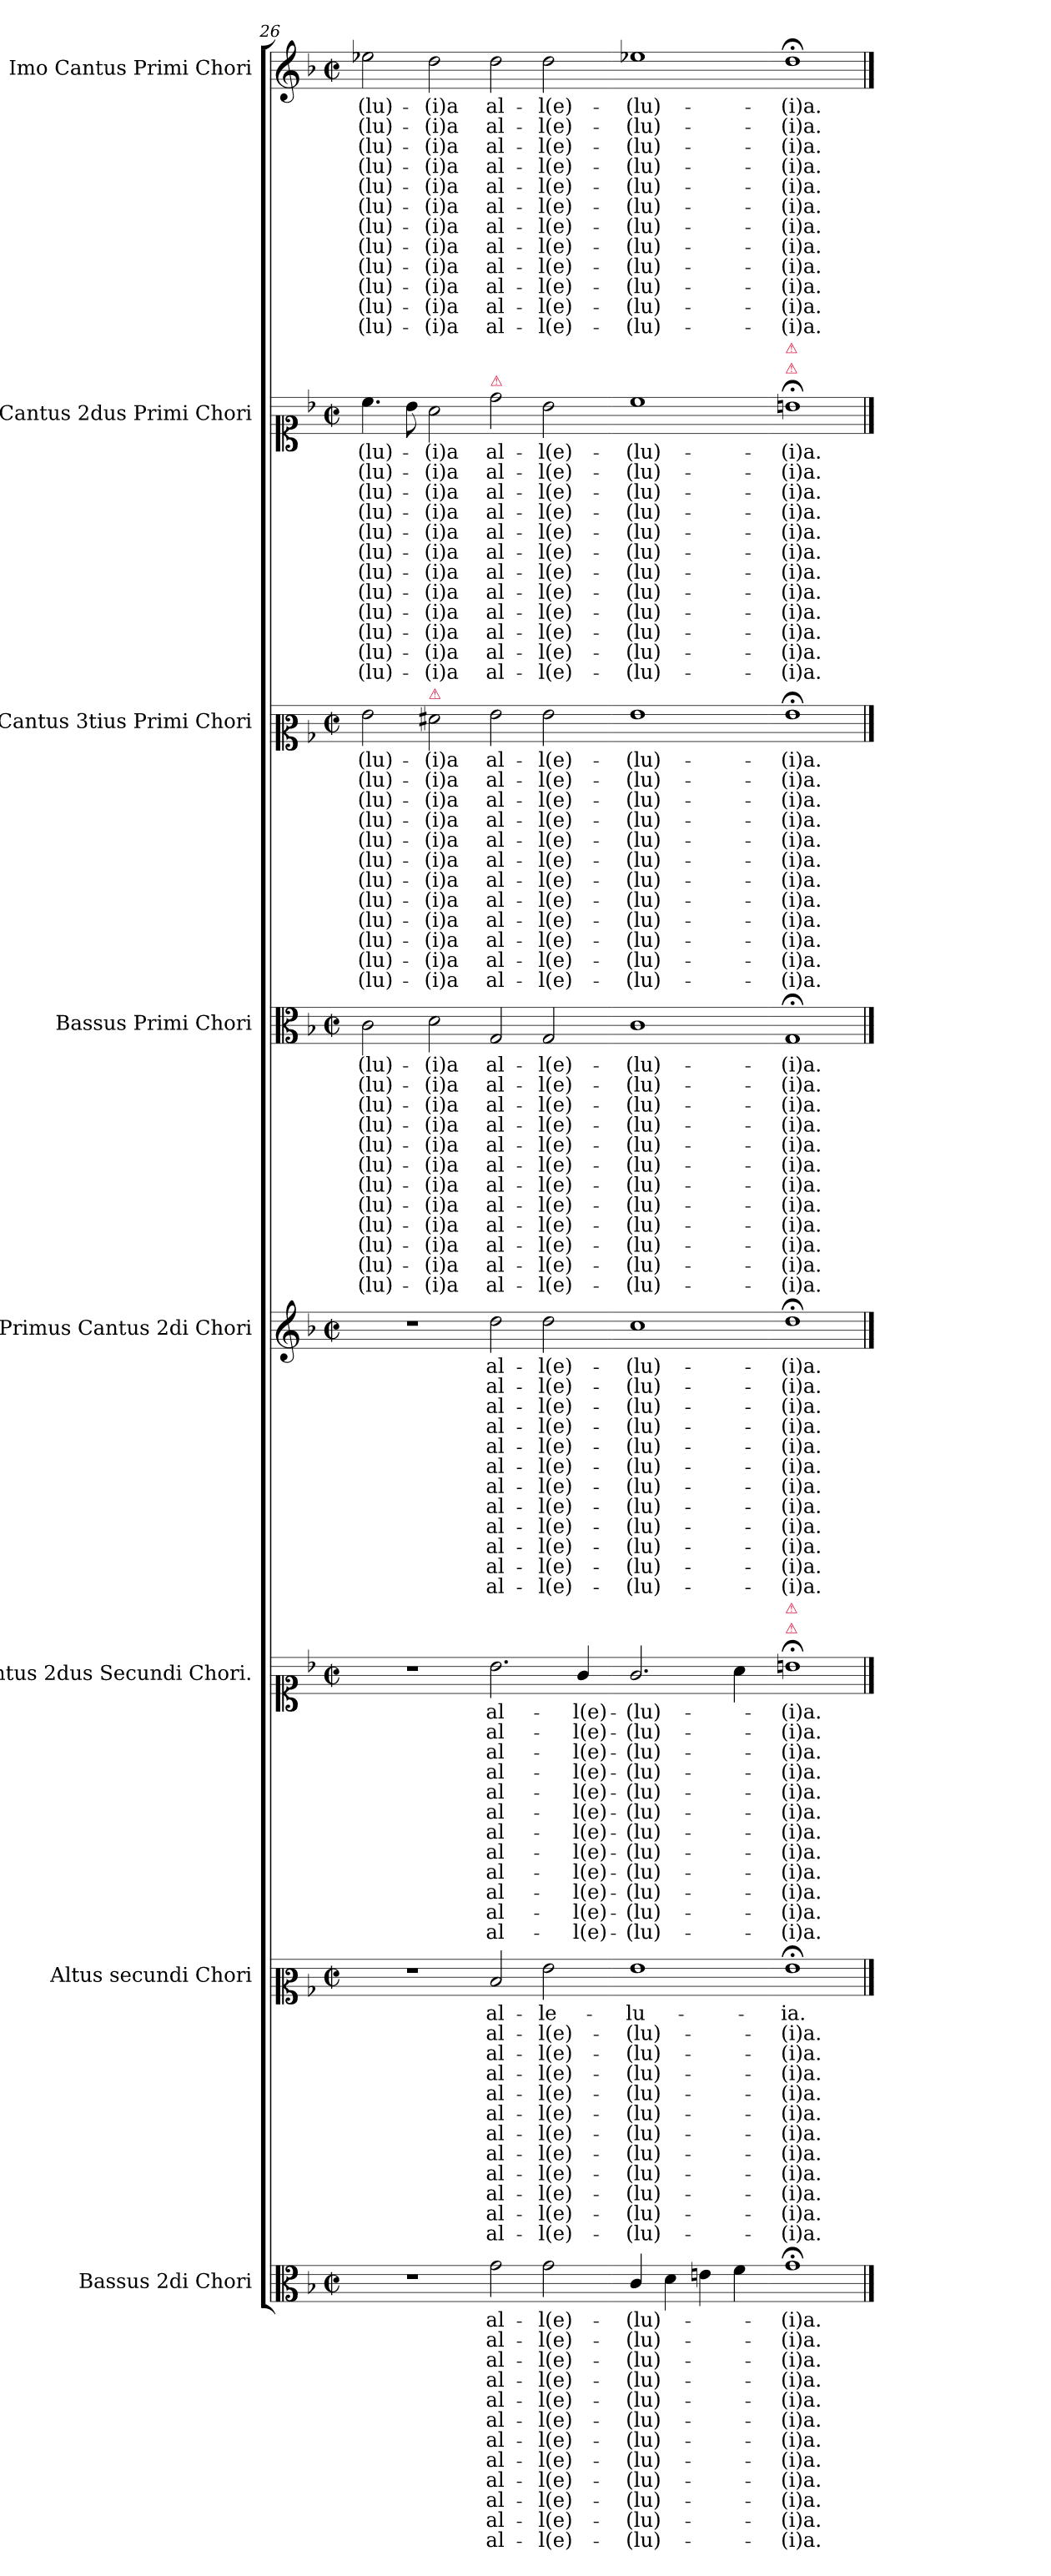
**kern	**text	**text	**text	**text	**text	**text	**text	**text	**text	**text	**text	**text	**kern	**text	**text	**text	**text	**text	**text	**text	**text	**text	**text	**text	**text	**kern	**text	**text	**text	**text	**text	**text	**text	**text	**text	**text	**text	**text	**kern	**text	**text	**text	**text	**text	**text	**text	**text	**text	**text	**text	**text	**kern	**text	**text	**text	**text	**text	**text	**text	**text	**text	**text	**text	**text	**kern	**text	**text	**text	**text	**text	**text	**text	**text	**text	**text	**text	**text	**kern	**text	**text	**text	**text	**text	**text	**text	**text	**text	**text	**text	**text	**kern	**text	**text	**text	**text	**text	**text	**text	**text	**text	**text	**text	**text
*part8	*part8	*part8	*part8	*part8	*part8	*part8	*part8	*part8	*part8	*part8	*part8	*part8	*part7	*part7	*part7	*part7	*part7	*part7	*part7	*part7	*part7	*part7	*part7	*part7	*part7	*part6	*part6	*part6	*part6	*part6	*part6	*part6	*part6	*part6	*part6	*part6	*part6	*part6	*part5	*part5	*part5	*part5	*part5	*part5	*part5	*part5	*part5	*part5	*part5	*part5	*part5	*part4	*part4	*part4	*part4	*part4	*part4	*part4	*part4	*part4	*part4	*part4	*part4	*part4	*part3	*part3	*part3	*part3	*part3	*part3	*part3	*part3	*part3	*part3	*part3	*part3	*part3	*part2	*part2	*part2	*part2	*part2	*part2	*part2	*part2	*part2	*part2	*part2	*part2	*part2	*part1	*part1	*part1	*part1	*part1	*part1	*part1	*part1	*part1	*part1	*part1	*part1	*part1
*staff8	*staff8	*staff8	*staff8	*staff8	*staff8	*staff8	*staff8	*staff8	*staff8	*staff8	*staff8	*staff8	*staff7	*staff7	*staff7	*staff7	*staff7	*staff7	*staff7	*staff7	*staff7	*staff7	*staff7	*staff7	*staff7	*staff6	*staff6	*staff6	*staff6	*staff6	*staff6	*staff6	*staff6	*staff6	*staff6	*staff6	*staff6	*staff6	*staff5	*staff5	*staff5	*staff5	*staff5	*staff5	*staff5	*staff5	*staff5	*staff5	*staff5	*staff5	*staff5	*staff4	*staff4	*staff4	*staff4	*staff4	*staff4	*staff4	*staff4	*staff4	*staff4	*staff4	*staff4	*staff4	*staff3	*staff3	*staff3	*staff3	*staff3	*staff3	*staff3	*staff3	*staff3	*staff3	*staff3	*staff3	*staff3	*staff2	*staff2	*staff2	*staff2	*staff2	*staff2	*staff2	*staff2	*staff2	*staff2	*staff2	*staff2	*staff2	*staff1	*staff1	*staff1	*staff1	*staff1	*staff1	*staff1	*staff1	*staff1	*staff1	*staff1	*staff1	*staff1
*I"Bassus 2di Chori	*	*	*	*	*	*	*	*	*	*	*	*	*I"Altus secundi Chori	*	*	*	*	*	*	*	*	*	*	*	*	*I"Cantus 2dus Secundi Chori.	*	*	*	*	*	*	*	*	*	*	*	*	*I"Primus Cantus 2di Chori	*	*	*	*	*	*	*	*	*	*	*	*	*I"Bassus Primi Chori	*	*	*	*	*	*	*	*	*	*	*	*	*I"Cantus 3tius Primi Chori	*	*	*	*	*	*	*	*	*	*	*	*	*I"Cantus 2dus Primi Chori	*	*	*	*	*	*	*	*	*	*	*	*	*I"Imo Cantus Primi Chori	*	*	*	*	*	*	*	*	*	*	*	*
*I'B.	*	*	*	*	*	*	*	*	*	*	*	*	*I'A.	*	*	*	*	*	*	*	*	*	*	*	*	*I'C. 2	*	*	*	*	*	*	*	*	*	*	*	*	*I'C. 1	*	*	*	*	*	*	*	*	*	*	*	*	*I'B.	*	*	*	*	*	*	*	*	*	*	*	*	*I'C. 3	*	*	*	*	*	*	*	*	*	*	*	*	*I'C. 2	*	*	*	*	*	*	*	*	*	*	*	*	*I'C. 1	*	*	*	*	*	*	*	*	*	*	*	*
*clefC3	*	*	*	*	*	*	*	*	*	*	*	*	*clefC2	*	*	*	*	*	*	*	*	*	*	*	*	*clefC1	*	*	*	*	*	*	*	*	*	*	*	*	*clefG2	*	*	*	*	*	*	*	*	*	*	*	*	*clefC3	*	*	*	*	*	*	*	*	*	*	*	*	*clefC2	*	*	*	*	*	*	*	*	*	*	*	*	*clefC1	*	*	*	*	*	*	*	*	*	*	*	*	*clefG2	*	*	*	*	*	*	*	*	*	*	*	*
*k[b-]	*	*	*	*	*	*	*	*	*	*	*	*	*k[b-]	*	*	*	*	*	*	*	*	*	*	*	*	*k[b-]	*	*	*	*	*	*	*	*	*	*	*	*	*k[b-]	*	*	*	*	*	*	*	*	*	*	*	*	*k[b-]	*	*	*	*	*	*	*	*	*	*	*	*	*k[b-]	*	*	*	*	*	*	*	*	*	*	*	*	*k[b-]	*	*	*	*	*	*	*	*	*	*	*	*	*k[b-]	*	*	*	*	*	*	*	*	*	*	*	*
*M2/2	*	*	*	*	*	*	*	*	*	*	*	*	*M2/2	*	*	*	*	*	*	*	*	*	*	*	*	*M2/2	*	*	*	*	*	*	*	*	*	*	*	*	*M2/2	*	*	*	*	*	*	*	*	*	*	*	*	*M2/2	*	*	*	*	*	*	*	*	*	*	*	*	*M2/2	*	*	*	*	*	*	*	*	*	*	*	*	*M2/2	*	*	*	*	*	*	*	*	*	*	*	*	*M2/2	*	*	*	*	*	*	*	*	*	*	*	*
*met(c|)	*	*	*	*	*	*	*	*	*	*	*	*	*met(c|)	*	*	*	*	*	*	*	*	*	*	*	*	*met(c|)	*	*	*	*	*	*	*	*	*	*	*	*	*met(c|)	*	*	*	*	*	*	*	*	*	*	*	*	*met(c|)	*	*	*	*	*	*	*	*	*	*	*	*	*met(c|)	*	*	*	*	*	*	*	*	*	*	*	*	*met(c|)	*	*	*	*	*	*	*	*	*	*	*	*	*met(c|)	*	*	*	*	*	*	*	*	*	*	*	*
=26	=26	=26	=26	=26	=26	=26	=26	=26	=26	=26	=26	=26	=26	=26	=26	=26	=26	=26	=26	=26	=26	=26	=26	=26	=26	=26	=26	=26	=26	=26	=26	=26	=26	=26	=26	=26	=26	=26	=26	=26	=26	=26	=26	=26	=26	=26	=26	=26	=26	=26	=26	=26	=26	=26	=26	=26	=26	=26	=26	=26	=26	=26	=26	=26	=26	=26	=26	=26	=26	=26	=26	=26	=26	=26	=26	=26	=26	=26	=26	=26	=26	=26	=26	=26	=26	=26	=26	=26	=26	=26	=26	=26	=26	=26	=26	=26	=26	=26	=26	=26	=26	=26	=26
1r	.	.	.	.	.	.	.	.	.	.	.	.	1r	.	.	.	.	.	.	.	.	.	.	.	.	1r	.	.	.	.	.	.	.	.	.	.	.	.	1r	.	.	.	.	.	.	.	.	.	.	.	.	2c\	-(lu)-	-(lu)-	-(lu)-	-(lu)-	-(lu)-	-(lu)-	-(lu)-	-(lu)-	-(lu)-	-(lu)-	-(lu)-	-(lu)-	2g\	-(lu)-	-(lu)-	-(lu)-	-(lu)-	-(lu)-	-(lu)-	-(lu)-	-(lu)-	-(lu)-	-(lu)-	-(lu)-	-(lu)-	4.cc\	-(lu)-	-(lu)-	-(lu)-	-(lu)-	-(lu)-	-(lu)-	-(lu)-	-(lu)-	-(lu)-	-(lu)-	-(lu)-	-(lu)-	2ee-X\	-(lu)-	-(lu)-	-(lu)-	-(lu)-	-(lu)-	-(lu)-	-(lu)-	-(lu)-	-(lu)-	-(lu)-	-(lu)-	-(lu)-
.	.	.	.	.	.	.	.	.	.	.	.	.	.	.	.	.	.	.	.	.	.	.	.	.	.	.	.	.	.	.	.	.	.	.	.	.	.	.	.	.	.	.	.	.	.	.	.	.	.	.	.	.	.	.	.	.	.	.	.	.	.	.	.	.	.	.	.	.	.	.	.	.	.	.	.	.	.	8b-\	.	.	.	.	.	.	.	.	.	.	.	.	.	.	.	.	.	.	.	.	.	.	.	.	.
!	!	!	!	!	!	!	!	!	!	!	!	!	!	!	!	!	!	!	!	!	!	!	!	!	!	!	!	!	!	!	!	!	!	!	!	!	!	!	!	!	!	!	!	!	!	!	!	!	!	!	!	!	!	!	!	!	!	!	!	!	!	!	!	!	!LO:TX:a:color=crimson:t=⚠	!	!	!	!	!	!	!	!	!	!	!	!	!	!	!	!	!	!	!	!	!	!	!	!	!	!	!	!	!	!	!	!	!	!	!	!	!	!
.	.	.	.	.	.	.	.	.	.	.	.	.	.	.	.	.	.	.	.	.	.	.	.	.	.	.	.	.	.	.	.	.	.	.	.	.	.	.	.	.	.	.	.	.	.	.	.	.	.	.	.	2d\	-(i)a	-(i)a	-(i)a	-(i)a	-(i)a	-(i)a	-(i)a	-(i)a	-(i)a	-(i)a	-(i)a	-(i)a	2f#X\	-(i)a	-(i)a	-(i)a	-(i)a	-(i)a	-(i)a	-(i)a	-(i)a	-(i)a	-(i)a	-(i)a	-(i)a	2a\	-(i)a	-(i)a	-(i)a	-(i)a	-(i)a	-(i)a	-(i)a	-(i)a	-(i)a	-(i)a	-(i)a	-(i)a	2dd\	-(i)a	-(i)a	-(i)a	-(i)a	-(i)a	-(i)a	-(i)a	-(i)a	-(i)a	-(i)a	-(i)a	-(i)a
=27-	=27-	=27-	=27-	=27-	=27-	=27-	=27-	=27-	=27-	=27-	=27-	=27-	=27-	=27-	=27-	=27-	=27-	=27-	=27-	=27-	=27-	=27-	=27-	=27-	=27-	=27-	=27-	=27-	=27-	=27-	=27-	=27-	=27-	=27-	=27-	=27-	=27-	=27-	=27-	=27-	=27-	=27-	=27-	=27-	=27-	=27-	=27-	=27-	=27-	=27-	=27-	=27-	=27-	=27-	=27-	=27-	=27-	=27-	=27-	=27-	=27-	=27-	=27-	=27-	=27-	=27-	=27-	=27-	=27-	=27-	=27-	=27-	=27-	=27-	=27-	=27-	=27-	=27-	=27-	=27-	=27-	=27-	=27-	=27-	=27-	=27-	=27-	=27-	=27-	=27-	=27-	=27-	=27-	=27-	=27-	=27-	=27-	=27-	=27-	=27-	=27-	=27-	=27-
!	!	!	!	!	!	!	!	!	!	!	!	!	!	!	!	!	!	!	!	!	!	!	!	!	!	!	!	!	!	!	!	!	!	!	!	!	!	!	!	!	!	!	!	!	!	!	!	!	!	!	!	!	!	!	!	!	!	!	!	!	!	!	!	!	!	!	!	!	!	!	!	!	!	!	!	!	!	!LO:TX:a:color=crimson:t=⚠	!	!	!	!	!	!	!	!	!	!	!	!	!	!	!	!	!	!	!	!	!	!	!	!	!
2g\	al-	al-	al-	al-	al-	al-	al-	al-	al-	al-	al-	al-	2d/	al-	al-	al-	al-	al-	al-	al-	al-	al-	al-	al-	al-	2.b-\	al-	al-	al-	al-	al-	al-	al-	al-	al-	al-	al-	al-	2dd\	al-	al-	al-	al-	al-	al-	al-	al-	al-	al-	al-	al-	2G/	al-	al-	al-	al-	al-	al-	al-	al-	al-	al-	al-	al-	2g\	al-	al-	al-	al-	al-	al-	al-	al-	al-	al-	al-	al-	2dd\	al-	al-	al-	al-	al-	al-	al-	al-	al-	al-	al-	al-	2dd\	al-	al-	al-	al-	al-	al-	al-	al-	al-	al-	al-	al-
2g\	-l(e)-	-l(e)-	-l(e)-	-l(e)-	-l(e)-	-l(e)-	-l(e)-	-l(e)-	-l(e)-	-l(e)-	-l(e)-	-l(e)-	2g\	-le-	-l(e)-	-l(e)-	-l(e)-	-l(e)-	-l(e)-	-l(e)-	-l(e)-	-l(e)-	-l(e)-	-l(e)-	-l(e)-	.	.	.	.	.	.	.	.	.	.	.	.	.	2dd\	-l(e)-	-l(e)-	-l(e)-	-l(e)-	-l(e)-	-l(e)-	-l(e)-	-l(e)-	-l(e)-	-l(e)-	-l(e)-	-l(e)-	2G/	-l(e)-	-l(e)-	-l(e)-	-l(e)-	-l(e)-	-l(e)-	-l(e)-	-l(e)-	-l(e)-	-l(e)-	-l(e)-	-l(e)-	2g\	-l(e)-	-l(e)-	-l(e)-	-l(e)-	-l(e)-	-l(e)-	-l(e)-	-l(e)-	-l(e)-	-l(e)-	-l(e)-	-l(e)-	2b-\	-l(e)-	-l(e)-	-l(e)-	-l(e)-	-l(e)-	-l(e)-	-l(e)-	-l(e)-	-l(e)-	-l(e)-	-l(e)-	-l(e)-	2dd\	-l(e)-	-l(e)-	-l(e)-	-l(e)-	-l(e)-	-l(e)-	-l(e)-	-l(e)-	-l(e)-	-l(e)-	-l(e)-	-l(e)-
.	.	.	.	.	.	.	.	.	.	.	.	.	.	.	.	.	.	.	.	.	.	.	.	.	.	4g/	-l(e)-	-l(e)-	-l(e)-	-l(e)-	-l(e)-	-l(e)-	-l(e)-	-l(e)-	-l(e)-	-l(e)-	-l(e)-	-l(e)-	.	.	.	.	.	.	.	.	.	.	.	.	.	.	.	.	.	.	.	.	.	.	.	.	.	.	.	.	.	.	.	.	.	.	.	.	.	.	.	.	.	.	.	.	.	.	.	.	.	.	.	.	.	.	.	.	.	.	.	.	.	.	.	.	.
=28-	=28-	=28-	=28-	=28-	=28-	=28-	=28-	=28-	=28-	=28-	=28-	=28-	=28-	=28-	=28-	=28-	=28-	=28-	=28-	=28-	=28-	=28-	=28-	=28-	=28-	=28-	=28-	=28-	=28-	=28-	=28-	=28-	=28-	=28-	=28-	=28-	=28-	=28-	=28-	=28-	=28-	=28-	=28-	=28-	=28-	=28-	=28-	=28-	=28-	=28-	=28-	=28-	=28-	=28-	=28-	=28-	=28-	=28-	=28-	=28-	=28-	=28-	=28-	=28-	=28-	=28-	=28-	=28-	=28-	=28-	=28-	=28-	=28-	=28-	=28-	=28-	=28-	=28-	=28-	=28-	=28-	=28-	=28-	=28-	=28-	=28-	=28-	=28-	=28-	=28-	=28-	=28-	=28-	=28-	=28-	=28-	=28-	=28-	=28-	=28-	=28-	=28-	=28-
4c/	-(lu)-	-(lu)-	-(lu)-	-(lu)-	-(lu)-	-(lu)-	-(lu)-	-(lu)-	-(lu)-	-(lu)-	-(lu)-	-(lu)-	1g	-lu-	-(lu)-	-(lu)-	-(lu)-	-(lu)-	-(lu)-	-(lu)-	-(lu)-	-(lu)-	-(lu)-	-(lu)-	-(lu)-	2.g/	-(lu)-	-(lu)-	-(lu)-	-(lu)-	-(lu)-	-(lu)-	-(lu)-	-(lu)-	-(lu)-	-(lu)-	-(lu)-	-(lu)-	1cc	-(lu)-	-(lu)-	-(lu)-	-(lu)-	-(lu)-	-(lu)-	-(lu)-	-(lu)-	-(lu)-	-(lu)-	-(lu)-	-(lu)-	1c	-(lu)-	-(lu)-	-(lu)-	-(lu)-	-(lu)-	-(lu)-	-(lu)-	-(lu)-	-(lu)-	-(lu)-	-(lu)-	-(lu)-	1g	-(lu)-	-(lu)-	-(lu)-	-(lu)-	-(lu)-	-(lu)-	-(lu)-	-(lu)-	-(lu)-	-(lu)-	-(lu)-	-(lu)-	1cc	-(lu)-	-(lu)-	-(lu)-	-(lu)-	-(lu)-	-(lu)-	-(lu)-	-(lu)-	-(lu)-	-(lu)-	-(lu)-	-(lu)-	1ee-X	-(lu)-	-(lu)-	-(lu)-	-(lu)-	-(lu)-	-(lu)-	-(lu)-	-(lu)-	-(lu)-	-(lu)-	-(lu)-	-(lu)-
4d\	.	.	.	.	.	.	.	.	.	.	.	.	.	.	.	.	.	.	.	.	.	.	.	.	.	.	.	.	.	.	.	.	.	.	.	.	.	.	.	.	.	.	.	.	.	.	.	.	.	.	.	.	.	.	.	.	.	.	.	.	.	.	.	.	.	.	.	.	.	.	.	.	.	.	.	.	.	.	.	.	.	.	.	.	.	.	.	.	.	.	.	.	.	.	.	.	.	.	.	.	.	.	.
4en\	.	.	.	.	.	.	.	.	.	.	.	.	.	.	.	.	.	.	.	.	.	.	.	.	.	.	.	.	.	.	.	.	.	.	.	.	.	.	.	.	.	.	.	.	.	.	.	.	.	.	.	.	.	.	.	.	.	.	.	.	.	.	.	.	.	.	.	.	.	.	.	.	.	.	.	.	.	.	.	.	.	.	.	.	.	.	.	.	.	.	.	.	.	.	.	.	.	.	.	.	.	.	.
4f\	.	.	.	.	.	.	.	.	.	.	.	.	.	.	.	.	.	.	.	.	.	.	.	.	.	4a\	.	.	.	.	.	.	.	.	.	.	.	.	.	.	.	.	.	.	.	.	.	.	.	.	.	.	.	.	.	.	.	.	.	.	.	.	.	.	.	.	.	.	.	.	.	.	.	.	.	.	.	.	.	.	.	.	.	.	.	.	.	.	.	.	.	.	.	.	.	.	.	.	.	.	.	.	.
=29-	=29-	=29-	=29-	=29-	=29-	=29-	=29-	=29-	=29-	=29-	=29-	=29-	=29-	=29-	=29-	=29-	=29-	=29-	=29-	=29-	=29-	=29-	=29-	=29-	=29-	=29-	=29-	=29-	=29-	=29-	=29-	=29-	=29-	=29-	=29-	=29-	=29-	=29-	=29-	=29-	=29-	=29-	=29-	=29-	=29-	=29-	=29-	=29-	=29-	=29-	=29-	=29-	=29-	=29-	=29-	=29-	=29-	=29-	=29-	=29-	=29-	=29-	=29-	=29-	=29-	=29-	=29-	=29-	=29-	=29-	=29-	=29-	=29-	=29-	=29-	=29-	=29-	=29-	=29-	=29-	=29-	=29-	=29-	=29-	=29-	=29-	=29-	=29-	=29-	=29-	=29-	=29-	=29-	=29-	=29-	=29-	=29-	=29-	=29-	=29-	=29-	=29-	=29-
!	!	!	!	!	!	!	!	!	!	!	!	!	!	!	!	!	!	!	!	!	!	!	!	!	!	!	!	!	!	!	!	!	!	!	!	!	!	!	!	!	!	!	!	!	!	!	!	!	!	!	!	!	!	!	!	!	!	!	!	!	!	!	!	!	!	!	!	!	!	!	!	!	!	!	!	!	!	!LO:TX:a:color=crimson:t=⚠	!	!	!	!	!	!	!	!	!	!	!	!	!	!	!	!	!	!	!	!	!	!	!	!	!
!	!	!	!	!	!	!	!	!	!	!	!	!	!	!	!	!	!	!	!	!	!	!	!	!	!	!	!	!	!	!	!	!	!	!	!	!	!	!	!	!	!	!	!	!	!	!	!	!	!	!	!	!	!	!	!	!	!	!	!	!	!	!	!	!	!	!	!	!	!	!	!	!	!	!	!	!	!	!LO:TX:a:color=crimson:t=⚠	!	!	!	!	!	!	!	!	!	!	!	!	!	!	!	!	!	!	!	!	!	!	!	!	!
!	!	!	!	!	!	!	!	!	!	!	!	!	!	!	!	!	!	!	!	!	!	!	!	!	!	!LO:TX:a:color=crimson:t=⚠	!	!	!	!	!	!	!	!	!	!	!	!	!	!	!	!	!	!	!	!	!	!	!	!	!	!	!	!	!	!	!	!	!	!	!	!	!	!	!	!	!	!	!	!	!	!	!	!	!	!	!	!	!	!	!	!	!	!	!	!	!	!	!	!	!	!	!	!	!	!	!	!	!	!	!	!	!
!	!	!	!	!	!	!	!	!	!	!	!	!	!	!	!	!	!	!	!	!	!	!	!	!	!	!LO:TX:a:color=crimson:t=⚠	!	!	!	!	!	!	!	!	!	!	!	!	!	!	!	!	!	!	!	!	!	!	!	!	!	!	!	!	!	!	!	!	!	!	!	!	!	!	!	!	!	!	!	!	!	!	!	!	!	!	!	!	!	!	!	!	!	!	!	!	!	!	!	!	!	!	!	!	!	!	!	!	!	!	!	!	!
1g;<	-(i)a.	-(i)a.	-(i)a.	-(i)a.	-(i)a.	-(i)a.	-(i)a.	-(i)a.	-(i)a.	-(i)a.	-(i)a.	-(i)a.	1g;<	-ia.	-(i)a.	-(i)a.	-(i)a.	-(i)a.	-(i)a.	-(i)a.	-(i)a.	-(i)a.	-(i)a.	-(i)a.	-(i)a.	1bn;<	-(i)a.	-(i)a.	-(i)a.	-(i)a.	-(i)a.	-(i)a.	-(i)a.	-(i)a.	-(i)a.	-(i)a.	-(i)a.	-(i)a.	1dd;<	-(i)a.	-(i)a.	-(i)a.	-(i)a.	-(i)a.	-(i)a.	-(i)a.	-(i)a.	-(i)a.	-(i)a.	-(i)a.	-(i)a.	1G;<	-(i)a.	-(i)a.	-(i)a.	-(i)a.	-(i)a.	-(i)a.	-(i)a.	-(i)a.	-(i)a.	-(i)a.	-(i)a.	-(i)a.	1g;<;	-(i)a.	-(i)a.	-(i)a.	-(i)a.	-(i)a.	-(i)a.	-(i)a.	-(i)a.	-(i)a.	-(i)a.	-(i)a.	-(i)a.	1bn;<	-(i)a.	-(i)a.	-(i)a.	-(i)a.	-(i)a.	-(i)a.	-(i)a.	-(i)a.	-(i)a.	-(i)a.	-(i)a.	-(i)a.	1dd;<	-(i)a.	-(i)a.	-(i)a.	-(i)a.	-(i)a.	-(i)a.	-(i)a.	-(i)a.	-(i)a.	-(i)a.	-(i)a.	-(i)a.
==	==	==	==	==	==	==	==	==	==	==	==	==	==	==	==	==	==	==	==	==	==	==	==	==	==	==	==	==	==	==	==	==	==	==	==	==	==	==	==	==	==	==	==	==	==	==	==	==	==	==	==	==	==	==	==	==	==	==	==	==	==	==	==	==	==	==	==	==	==	==	==	==	==	==	==	==	==	==	==	==	==	==	==	==	==	==	==	==	==	==	==	==	==	==	==	==	==	==	==	==	==	==	==
*-	*-	*-	*-	*-	*-	*-	*-	*-	*-	*-	*-	*-	*-	*-	*-	*-	*-	*-	*-	*-	*-	*-	*-	*-	*-	*-	*-	*-	*-	*-	*-	*-	*-	*-	*-	*-	*-	*-	*-	*-	*-	*-	*-	*-	*-	*-	*-	*-	*-	*-	*-	*-	*-	*-	*-	*-	*-	*-	*-	*-	*-	*-	*-	*-	*-	*-	*-	*-	*-	*-	*-	*-	*-	*-	*-	*-	*-	*-	*-	*-	*-	*-	*-	*-	*-	*-	*-	*-	*-	*-	*-	*-	*-	*-	*-	*-	*-	*-	*-	*-	*-	*-	*-
